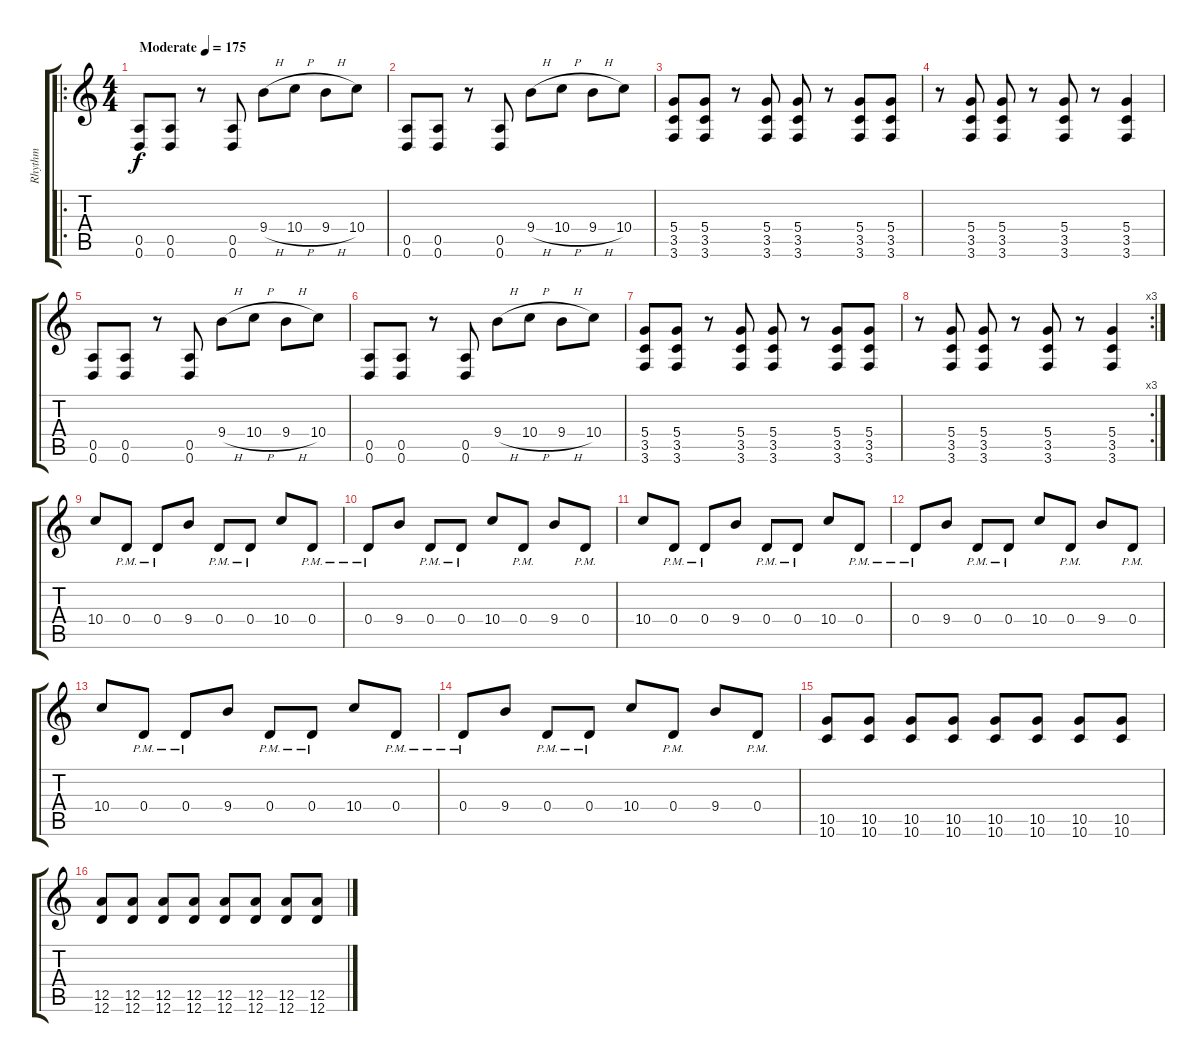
\track ("Rhythm" "Rhythm") {instrument distortionguitar}
\staff {score tabs}
\tuning (E4 B3 G3 D3 A2 D2) {hide}
\ro
\ts (4 4)
\tempo (175 "Moderate")
\clef g2
\ks c
(0.5 0.6).8{dy f instrument distortionguitar} (0.5 0.6).8 r.8 (0.5 0.6).8 9.4{h}.8 10.4{h}.8 9.4{h}.8 10.4.8 |
(0.5 0.6).8 (0.5 0.6).8 r.8 (0.5 0.6).8 9.4{h}.8 10.4{h}.8 9.4{h}.8 10.4.8 |
(5.4 3.5 3.6).8 (5.4 3.5 3.6).8 r.8 (5.4 3.5 3.6).8 (5.4 3.5 3.6).8 r.8 (5.4 3.5 3.6).8 (5.4 3.5 3.6).8 |
r.8 (5.4 3.5 3.6).8 (5.4 3.5 3.6).8 r.8 (5.4 3.5 3.6).8 r.8 (5.4 3.5 3.6).4 |
(0.5 0.6).8 (0.5 0.6).8 r.8 (0.5 0.6).8 9.4{h}.8 10.4{h}.8 9.4{h}.8 10.4.8 |
(0.5 0.6).8 (0.5 0.6).8 r.8 (0.5 0.6).8 9.4{h}.8 10.4{h}.8 9.4{h}.8 10.4.8 |
(5.4 3.5 3.6).8 (5.4 3.5 3.6).8 r.8 (5.4 3.5 3.6).8 (5.4 3.5 3.6).8 r.8 (5.4 3.5 3.6).8 (5.4 3.5 3.6).8 |
\rc 3
r.8 (5.4 3.5 3.6).8 (5.4 3.5 3.6).8 r.8 (5.4 3.5 3.6).8 r.8 (5.4 3.5 3.6).4 |
10.4.8 0.4{pm}.8 0.4{pm}.8 9.4.8 0.4{pm}.8 0.4{pm}.8 10.4.8 0.4{pm}.8 |
0.4{pm}.8 9.4.8 0.4{pm}.8 0.4{pm}.8 10.4.8 0.4{pm}.8 9.4.8 0.4{pm}.8 |
10.4.8 0.4{pm}.8 0.4{pm}.8 9.4.8 0.4{pm}.8 0.4{pm}.8 10.4.8 0.4{pm}.8 |
0.4{pm}.8 9.4.8 0.4{pm}.8 0.4{pm}.8 10.4.8 0.4{pm}.8 9.4.8 0.4{pm}.8 |
10.4.8 0.4{pm}.8 0.4{pm}.8 9.4.8 0.4{pm}.8 0.4{pm}.8 10.4.8 0.4{pm}.8 |
0.4{pm}.8 9.4.8 0.4{pm}.8 0.4{pm}.8 10.4.8 0.4{pm}.8 9.4.8 0.4{pm}.8 |
(10.5 10.6).8 (10.5 10.6).8 (10.5 10.6).8 (10.5 10.6).8 (10.5 10.6).8 (10.5 10.6).8 (10.5 10.6).8 (10.5 10.6).8 |
(12.5 12.6).8 (12.5 12.6).8 (12.5 12.6).8 (12.5 12.6).8 (12.5 12.6).8 (12.5 12.6).8 (12.5 12.6).8 (12.5 12.6).8
